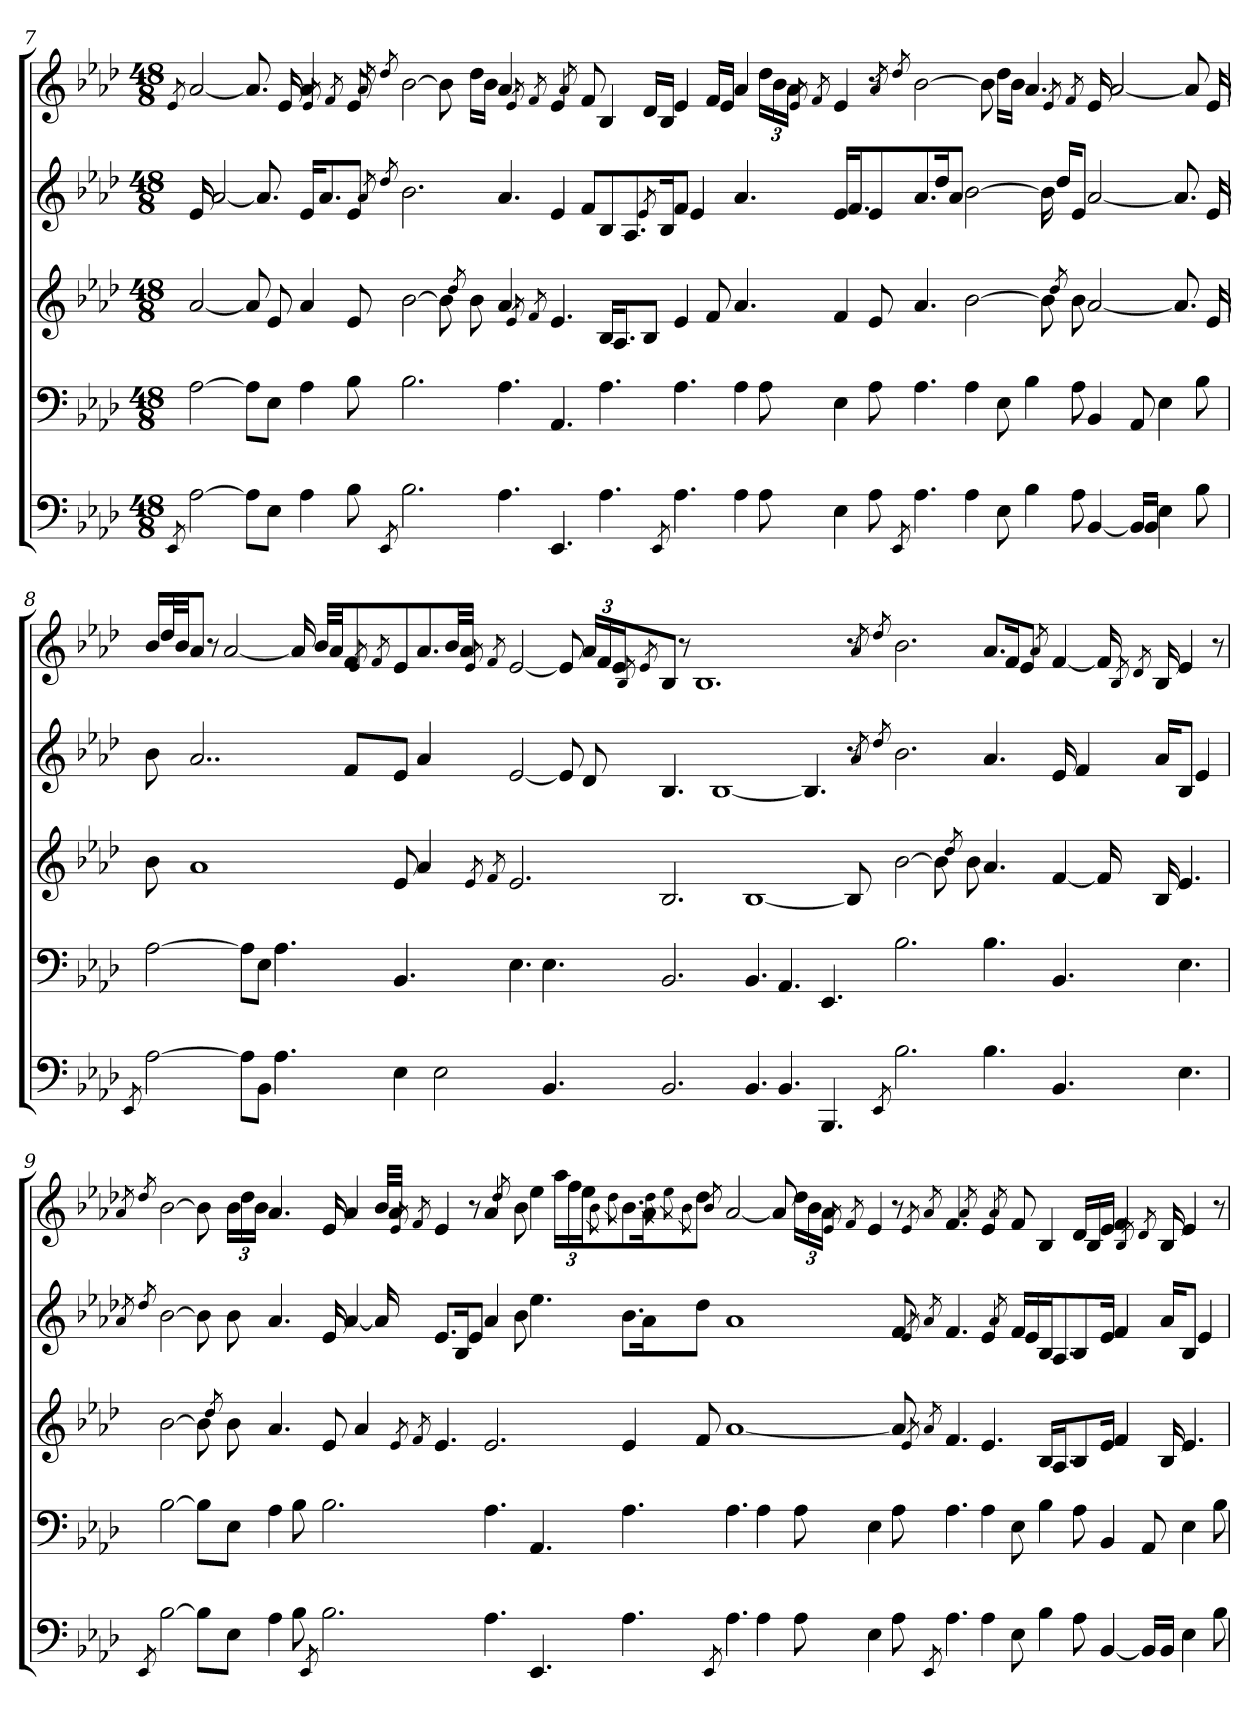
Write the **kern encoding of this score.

**kern	**kern	**kern	**kern	**kern
*part5	*part4	*part3	*part2	*part1
*staff5	*staff4	*staff3	*staff2	*staff1
*clefF4	*clefF4	*clefG2	*clefG2	*clefG2
*k[b-e-a-d-]	*k[b-e-a-d-]	*k[b-e-a-d-]	*k[b-e-a-d-]	*k[b-e-a-d-]
*M48/8	*M48/8	*M48/8	*M48/8	*M48/8
=7	=7	=7	=7	=7
8qEE-	.	.	.	8qe-
[2A-	[2A-	[2a-	16e-	[2a-
.	.	.	[2a-	.
8A-\L]	8A-\L]	8a-]	.	8.a-]
.	.	.	8.a-]	.
8E-\J	8E-\J	8e-	.	.
.	.	.	.	16e-
4A-	4A-	4a-	16e-/KL	4a-
.	.	.	8.a-/	.
.	.	.	.	8qe-
.	.	.	.	8qf
8B-	8B-	8e-	8e-/J	8e-
.	.	.	8qa-	8qa-
8qEE-	.	.	8qdd-	8qdd-
2.B-	2.B-	[2b-	2.b-	[2b-
.	.	8b-]	.	8b-]
.	.	8qdd-	.	.
.	.	8b-	.	16dd-\LL
.	.	.	.	16b-\JJ
4.A-	4.A-	4.a-	4.a-	4.a-
.	.	8qe-	.	8qe-
.	.	8qf	.	8qf
4.EE-	4.AA-	4.e-	4e-	4e-
.	.	.	.	8qa-
.	.	.	8f/L	8f
4.A-	4.A-	16B-/KL	8B-/	4B-
.	.	8.A-/	.	.
.	.	.	8.A-/	.
.	.	8B-/J	.	16d-/LL
.	.	.	8qe-/	.
.	.	.	16B-/K	16B-/JJ
8qEE-	.	.	.	.
4.A-	4.A-	4e-	8f/J	4e-
.	.	.	4e-	.
.	.	8f	.	16f/LL
.	.	.	.	16e-/JJ
4A-	4A-	4.a-	4.a-	4a-
8A-	8A-	.	.	24dd-\LL
.	.	.	.	24b-\
.	.	.	.	24a-\JJ
.	.	.	.	8qe-
.	.	.	.	8qf
4E-	4E-	4f	16e-/KL	4e-
.	.	.	8.f/	.
8A-	8A-	8e-	8e-/	8r
.	.	.	.	8qa-
8qEE-	.	.	.	8qdd-
4.A-	4.A-	4.a-	8.a-/	[2b-
.	.	.	16dd-/K	.
.	.	.	8a-/J	.
4A-	4A-	[2b-	[2b-	.
.	.	.	.	8b-]
8E-	8E-	.	.	16dd-\LL
.	.	.	.	16b-\JJ
4B-	4B-	.	.	4.a-
.	.	8b-]	16b-]	.
.	.	.	16dd-/KL	.
.	.	8qdd-	.	.
8A-	8A-	8b-	8e-/J	.
.	.	.	.	8qe-
.	.	.	.	8qf
[4BB-	4BB-	[2a-	[2a-	16e-
.	.	.	.	[2a-
16BB-/LL]	8AA-	.	.	.
16BB-/JJ	.	.	.	.
4E-	4E-	.	.	.
.	.	8.a-]	8.a-]	.
.	.	.	.	8a-]
8B-	8B-	.	.	.
.	.	16e-	16e-	16e-
=8	=8	=8	=8	=8
8qEE-	.	.	.	.
[2A-	[2A-	8b-	8b-	16b-/LL
.	.	.	.	32dd-/L
.	.	.	.	32b-/JJ
.	.	1a-	2..a-	8a-/J
.	.	.	.	8r
.	.	.	.	[2a-
8A-\L]	8A-\L]	.	.	.
8BB-\J	8E-\J	.	.	.
4.A-	4.A-	.	.	.
.	.	.	.	16a-]
.	.	.	.	32b-/LLL
.	.	.	.	32a-/JJ
.	.	.	8f/L	8f/
.	.	.	.	8qe-/
.	.	.	.	8qf/
4E-	4.BB-	8e-	8e-/J	8e-/
.	.	4a-	4a-	8.a-/
2E-	.	.	.	.
.	.	.	.	32b-/LL
.	.	.	.	32a-/JJJ
.	.	8qe-	.	8qe-
.	.	8qf	.	8qf
.	4.E-	2.e-	[2e-	[2e-
4.BB-	4.E-	.	.	.
.	.	.	8e-]	8e-]
.	.	.	8d-	24a-/LL
.	.	.	.	24f/
.	.	.	.	24e-/J
.	.	.	.	8qB-/
.	.	.	.	8qe-/
2.BB-	2.BB-	2.B-	4.B-	8B-/J
.	.	.	.	8r
.	.	.	.	1.B-
.	.	.	[1B-	.
4.BB-	4.BB-	[1B-	.	.
4.BB-	4.AA-	.	.	.
.	.	.	4.B-]	.
4.BBB-	4.EE-	.	.	.
.	.	8B-]	8r	8r
.	.	.	8qa-	8qa-
8qEE-	.	.	8qdd-	8qdd-
2.B-	2.B-	[2b-	2.b-	2.b-
.	.	8b-]	.	.
.	.	8qdd-	.	.
.	.	8b-	.	.
4.B-	4.B-	4.a-	4.a-	8.a-/L
.	.	.	.	16f/K
.	.	.	.	8e-/J
.	.	.	.	8qa-
4.BB-	4.BB-	[4f	16e-	[4f
.	.	.	4f	.
.	.	16f]	.	16f]
.	.	.	.	8qB-
.	.	.	.	8qd-
.	.	16B-	16a-/KL	16B-
4.E-	4.E-	4.e-	8B-/J	4e-
.	.	.	4e-	.
.	.	.	.	8r
=9	=9	=9	=9	=9
.	.	.	8qa-	8qa-
8qEE-	.	.	8qdd-	8qdd-
[2B-	[2B-	[2b-	[2b-	[2b-
8B-\L]	8B-\L]	8b-]	8b-]	8b-]
.	.	8qdd-	.	.
8E-\J	8E-\J	8b-	8b-	24b-\LL
.	.	.	.	24dd-\
.	.	.	.	24b-\JJ
4A-	4A-	4.a-	4.a-	4.a-
8B-	8B-	.	.	.
8qEE-	.	.	.	.
2.B-	2.B-	8e-	16e-	16e-
.	.	.	[4a-	4a-
.	.	4a-	.	.
.	.	.	16a-]	32b-/LLL
.	.	.	.	32a-/JJJ
.	.	8qe-	.	8qe-
.	.	8qf	.	8qf
.	.	4.e-	8.e-/L	4e-
.	.	.	16B-/K	.
.	.	.	8e-/J	8r
4.A-	4.A-	2.e-	4a-	4a-
.	.	.	.	8qdd-
.	.	.	8b-	8b-
4.EE-	4.AA-	.	4.ee-	4ee-
.	.	.	.	24aa-\LL
.	.	.	.	24ff\
.	.	.	.	24ee-\J
.	.	.	.	8qb-\
.	.	.	.	8qdd-\
4.A-	4.A-	4e-	8.b-\L	8.b-\
.	.	.	16a-\K	16a-\K
.	.	.	.	8qdd-\
.	.	.	.	8qee-\
.	.	.	.	8qb-\
.	.	8f	8dd-\J	8dd-\J
8qEE-	.	.	.	8qb-
4.A-	4.A-	[1a-	1a-	[2a-
4A-	4A-	.	.	.
.	.	.	.	8a-]
8A-	8A-	.	.	24dd-\LL
.	.	.	.	24b-\
.	.	.	.	24a-\JJ
.	.	.	.	8qe-
.	.	.	.	8qf
4E-	4E-	.	.	4e-
8A-	8A-	8a-]	8f	8r
.	.	8qe-	8qe-	8qe-
8qEE-	.	8qa-	8qa-	8qa-
4.A-	4.A-	4.f	4.f	4.f
.	.	.	.	8qa-
4A-	4A-	4.e-	4e-	4e-
.	.	.	8qa-	8qa-
8E-	8E-	.	16f/LL	8f
.	.	.	16e-/	.
4B-	4B-	16B-/KL	16B-/J	4B-
.	.	8.A-/	8.A-/	.
8A-	8A-	8B-/	8B-/	16d-/LL
.	.	.	.	16B-/
[4BB-	4BB-	16e-/Jk	16e-/Jk	16e-/JJ
.	.	4f	4f	4f
16BB-/LL]	8AA-	.	.	.
.	.	.	.	8qB-
.	.	.	.	8qd-
16BB-/JJ	.	16B-	16a-/KL	16B-
4E-	4E-	4.e-	8B-/J	4e-
.	.	.	4e-	.
8B-	8B-	.	.	8r
=	=	=	=	=
*-	*-	*-	*-	*-
